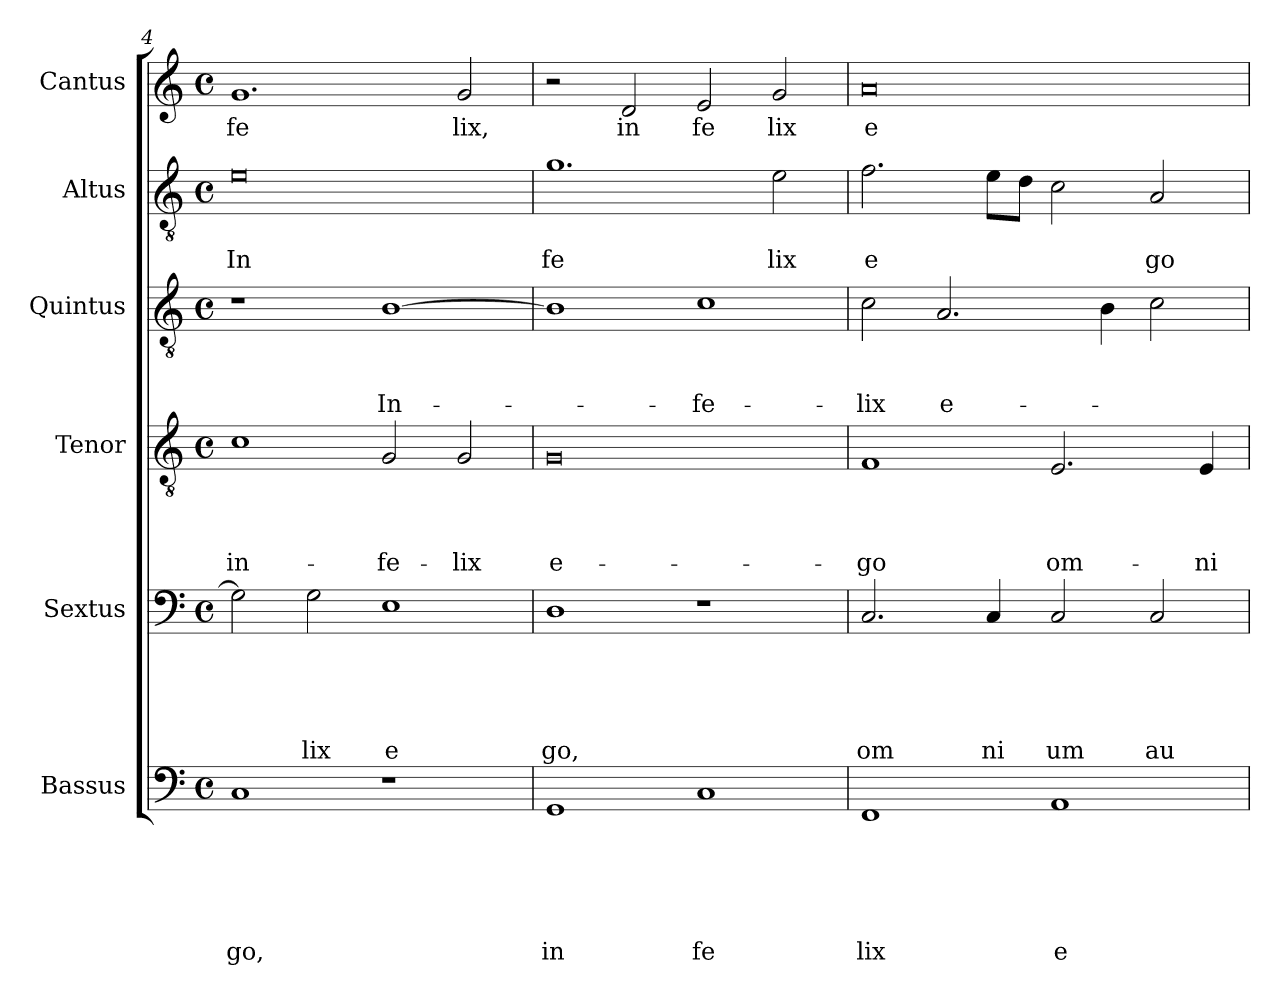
**kern	**text	**text	**text	**text	**text	**text	**kern	**text	**text	**text	**text	**text	**kern	**text	**text	**text	**text	**kern	**text	**text	**text	**kern	**text	**text	**kern	**text
*part6	*part6	*part6	*part6	*part6	*part6	*part6	*part5	*part5	*part5	*part5	*part5	*part5	*part4	*part4	*part4	*part4	*part4	*part3	*part3	*part3	*part3	*part2	*part2	*part2	*part1	*part1
*staff6	*staff6	*staff6	*staff6	*staff6	*staff6	*staff6	*staff5	*staff5	*staff5	*staff5	*staff5	*staff5	*staff4	*staff4	*staff4	*staff4	*staff4	*staff3	*staff3	*staff3	*staff3	*staff2	*staff2	*staff2	*staff1	*staff1
*I"Bassus	*	*	*	*	*	*	*I"Sextus	*	*	*	*	*	*I"Tenor	*	*	*	*	*I"Quintus	*	*	*	*I"Altus	*	*	*I"Cantus	*
*I'Bassus	*	*	*	*	*	*	*I'Sextus	*	*	*	*	*	*I'Tenor	*	*	*	*	*I'Quintus	*	*	*	*I'Altus	*	*	*I'Cantus	*
*clefF4	*	*	*	*	*	*	*clefF4	*	*	*	*	*	*clefGv2	*	*	*	*	*clefGv2	*	*	*	*clefGv2	*	*	*clefG2	*
*k[]	*	*	*	*	*	*	*k[]	*	*	*	*	*	*k[]	*	*	*	*	*k[]	*	*	*	*k[]	*	*	*k[]	*
*C:	*	*	*	*	*	*	*C:	*	*	*	*	*	*C:	*	*	*	*	*C:	*	*	*	*C:	*	*	*C:	*
*M4/4	*	*	*	*	*	*	*M4/4	*	*	*	*	*	*M4/4	*	*	*	*	*M4/4	*	*	*	*M4/4	*	*	*M4/4	*
*met(c)	*	*	*	*	*	*	*met(c)	*	*	*	*	*	*met(c)	*	*	*	*	*met(c)	*	*	*	*met(c)	*	*	*met(c)	*
=4	=4	=4	=4	=4	=4	=4	=4	=4	=4	=4	=4	=4	=4	=4	=4	=4	=4	=4	=4	=4	=4	=4	=4	=4	=4	=4
!	!	!	!	!	!	!LO:LY:b	!	!	!	!	!	!	!	!	!	!	!LO:LY:b	!	!	!	!	!	!	!LO:LY:b	!	!LO:LY:b
1C	.	.	.	.	.	go,	2G\]	.	.	.	.	.	1c	.	.	.	in-	1r	.	.	.	0e	.	In	1.g	fe
!	!	!	!	!	!	!	!	!	!	!	!	!LO:LY:b	!	!	!	!	!	!	!	!	!	!	!	!	!	!
.	.	.	.	.	.	.	2G\	.	.	.	.	lix	.	.	.	.	.	.	.	.	.	.	.	.	.	.
!	!	!	!	!	!	!	!	!	!	!	!	!LO:LY:b	!	!	!	!	!LO:LY:b	!	!	!	!LO:LY:b	!	!	!	!	!
1r	.	.	.	.	.	.	1E	.	.	.	.	e	2G/	.	.	.	-fe-	[>1B	.	.	In-	.	.	.	.	.
!	!	!	!	!	!	!	!	!	!	!	!	!	!	!	!	!	!LO:LY:b	!	!	!	!	!	!	!	!	!LO:LY:b
.	.	.	.	.	.	.	.	.	.	.	.	.	2G/	.	.	.	-lix	.	.	.	.	.	.	.	2g/	lix,
=5!	=5!	=5!	=5!	=5!	=5!	=5!	=5!	=5!	=5!	=5!	=5!	=5!	=5!	=5!	=5!	=5!	=5!	=5!	=5!	=5!	=5!	=5!	=5!	=5!	=5!	=5!
!	!	!	!	!	!	!LO:LY:b	!	!	!	!	!	!LO:LY:b	!	!	!	!	!LO:LY:b	!	!	!	!	!	!	!LO:LY:b	!	!
1GG	.	.	.	.	.	in	1D	.	.	.	.	go,	0G	.	.	.	e-	1B]	.	.	.	1.g	.	fe	2r	.
!	!	!	!	!	!	!	!	!	!	!	!	!	!	!	!	!	!	!	!	!	!	!	!	!	!	!LO:LY:b
.	.	.	.	.	.	.	.	.	.	.	.	.	.	.	.	.	.	.	.	.	.	.	.	.	2d/	in
!	!	!	!	!	!	!LO:LY:b	!	!	!	!	!	!	!	!	!	!	!	!	!	!	!LO:LY:b	!	!	!	!	!LO:LY:b
1C	.	.	.	.	.	fe	1r	.	.	.	.	.	.	.	.	.	.	1c	.	.	-fe-	.	.	.	2e/	fe
!	!	!	!	!	!	!	!	!	!	!	!	!	!	!	!	!	!	!	!	!	!	!	!	!LO:LY:b	!	!LO:LY:b
.	.	.	.	.	.	.	.	.	.	.	.	.	.	.	.	.	.	.	.	.	.	2e\	.	lix	2g/	lix
=6!	=6!	=6!	=6!	=6!	=6!	=6!	=6!	=6!	=6!	=6!	=6!	=6!	=6!	=6!	=6!	=6!	=6!	=6!	=6!	=6!	=6!	=6!	=6!	=6!	=6!	=6!
!	!	!	!	!	!	!LO:LY:b	!	!	!	!	!	!LO:LY:b	!	!	!	!	!LO:LY:b	!	!	!	!LO:LY:b	!	!	!LO:LY:b	!	!LO:LY:b
1FF	.	.	.	.	.	lix	2.C/	.	.	.	.	om	1F	.	.	.	-go	2c\	.	.	-lix	2.f\	.	e	0a	e
!	!	!	!	!	!	!	!	!	!	!	!	!	!	!	!	!	!	!	!	!	!LO:LY:b	!	!	!	!	!
.	.	.	.	.	.	.	.	.	.	.	.	.	.	.	.	.	.	2.A/	.	.	e-	.	.	.	.	.
!	!	!	!	!	!	!	!	!	!	!	!	!LO:LY:b	!	!	!	!	!	!	!	!	!	!	!	!	!	!
.	.	.	.	.	.	.	4C/	.	.	.	.	ni	.	.	.	.	.	.	.	.	.	8e\L	.	.	.	.
.	.	.	.	.	.	.	.	.	.	.	.	.	.	.	.	.	.	.	.	.	.	8d\J	.	.	.	.
!	!	!	!	!	!	!LO:LY:b	!	!	!	!	!	!LO:LY:b	!	!	!	!	!LO:LY:b	!	!	!	!	!	!	!	!	!
1AA	.	.	.	.	.	e	2C/	.	.	.	.	um	2.E/	.	.	.	om-	.	.	.	.	2c\	.	.	.	.
.	.	.	.	.	.	.	.	.	.	.	.	.	.	.	.	.	.	4B\	.	.	.	.	.	.	.	.
!	!	!	!	!	!	!	!	!	!	!	!	!LO:LY:b	!	!	!	!	!	!	!	!	!	!	!	!LO:LY:b	!	!
.	.	.	.	.	.	.	2C/	.	.	.	.	au	.	.	.	.	.	2c\	.	.	.	2A/	.	go	.	.
!	!	!	!	!	!	!	!	!	!	!	!	!	!	!	!	!	!LO:LY:b	!	!	!	!	!	!	!	!	!
.	.	.	.	.	.	.	.	.	.	.	.	.	4E/	.	.	.	-ni-	.	.	.	.	.	.	.	.	.
=!	=!	=!	=!	=!	=!	=!	=!	=!	=!	=!	=!	=!	=!	=!	=!	=!	=!	=!	=!	=!	=!	=!	=!	=!	=!	=!
*-	*-	*-	*-	*-	*-	*-	*-	*-	*-	*-	*-	*-	*-	*-	*-	*-	*-	*-	*-	*-	*-	*-	*-	*-	*-	*-
